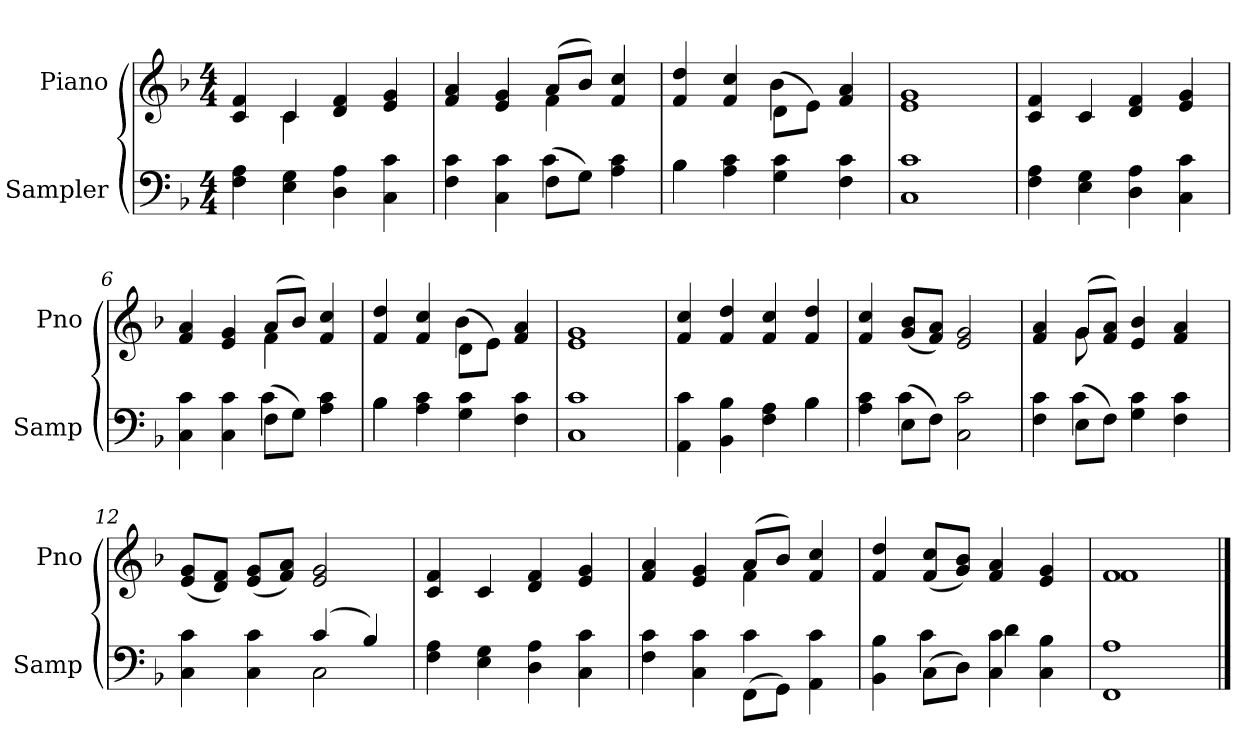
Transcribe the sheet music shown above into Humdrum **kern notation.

**kern	**kern
*part2	*part1
*staff2	*staff1
*I"Sampler	*I"Piano
*I'Samp	*I'Pno
*clefF4	*clefG2
*k[b-]	*k[b-]
*F:	*F:
*M4/4	*M4/4
=1	=1
*	*^
4F\ 4A\	4c 4f	4ryy
4E\ 4G\	4c/	4c
4D\ 4A\	4d 4f	2ryy
4C\ 4c\	4e 4g	.
=2	=2	=2
*^	*	*
4F\ 4c\	2ryy	4f 4a	2ryy
4C\ 4c\	.	4e 4g	.
(8F\L	4c	(8a/L	4f
8G\J)	.	8b-/J)	.
4A\ 4c\	4ryy	4f/ 4cc/	4ryy
=3	=3	=3	=3
4B-\	4B-	4f/ 4dd/	2ryy
4A\ 4c\	2.ryy	4f/ 4cc/	.
4G\ 4c\	.	(8d\L	4b-
.	.	8e\J)	.
4F\ 4c\	.	4f/ 4a/	4ryy
*v	*v	*	*
*	*v	*v
=4	=4
1C\ 1c\	1e/ 1g/
=5	=5
4F\ 4A\	4c/ 4f/
4E\ 4G\	4c/
4D\ 4A\	4d/ 4f/
4C\ 4c\	4e/ 4g/
=6	=6
*^	*^
4C\ 4c\	2ryy	4f/ 4a/	2ryy
4C\ 4c\	.	4e/ 4g/	.
(8F\L	4c	(8a/L	4f
8G\J)	.	8b-/J)	.
4A\ 4c\	4ryy	4f/ 4cc/	4ryy
=7	=7	=7	=7
4B-\	4B-	4f/ 4dd/	2ryy
4A\ 4c\	2.ryy	4f/ 4cc/	.
4G\ 4c\	.	(8d\L	4b-
.	.	8e\J)	.
4F\ 4c\	.	4f/ 4a/	4ryy
*v	*v	*	*
*	*v	*v
=8	=8
1C\ 1c\	1e/ 1g/
=9	=9
*^	*
4AA\ 4c\	2.ryy	4f/ 4cc/
4BB-\ 4B-\	.	4f/ 4dd/
4F\ 4A\	.	4f/ 4cc/
4B-\	4B-	4f/ 4dd/
=10	=10	=10
4A\ 4c\	4ryy	4f/ 4cc/
(8E\L	4c	(8g/ 8b-/L
8F\J)	.	8f/ 8a/J)
2C\ 2c\	2ryy	2e/ 2g/
=11	=11	=11
*	*	*^
4F\ 4c\	4ryy	4f/ 4a/	4ryy
(8E\L	4c	(8g/L	8g
8F\J)	.	8f/ 8a/J)	2ryy
4G\ 4c\	2ryy	4e/ 4b-/	.
4F\ 4c\	.	4f/ 4a/	.
.	.	.	8ryy
*	*	*v	*v
=12	=12	=12
4C\ 4c\	2ryy	(8e/ 8g/L
.	.	8d/ 8f/J)
4C\ 4c\	.	(8e/ 8g/L
.	.	8f/ 8a/J)
(4c/	2C	2e/ 2g/
4B-/)	.	.
*v	*v	*
=13	=13
4F\ 4A\	4c/ 4f/
4E\ 4G\	4c/
4D\ 4A\	4d/ 4f/
4C\ 4c\	4e/ 4g/
=14	=14
*^	*^
4F\ 4c\	2ryy	4f/ 4a/	2ryy
4C\ 4c\	.	4e/ 4g/	.
(8FF\L	4c	(8a/L	4f
8GG\J)	.	8b-/J)	.
4AA\ 4c\	4ryy	4f/ 4cc/	4ryy
*	*	*v	*v
=15	=15	=15
4BB-\ 4B-\	4ryy	4f/ 4dd/
(8C\L	4c	(8f/ 8cc/L
8D\J)	.	8g/ 8b-/J)
4C\ 4c\	4d	4f/ 4a/
4C\ 4B-\	4ryy	4e/ 4g/
*v	*v	*
=16	=16
*	*^
1FF\ 1A\	1f/	1f
*	*v	*v
==	==
*-	*-
